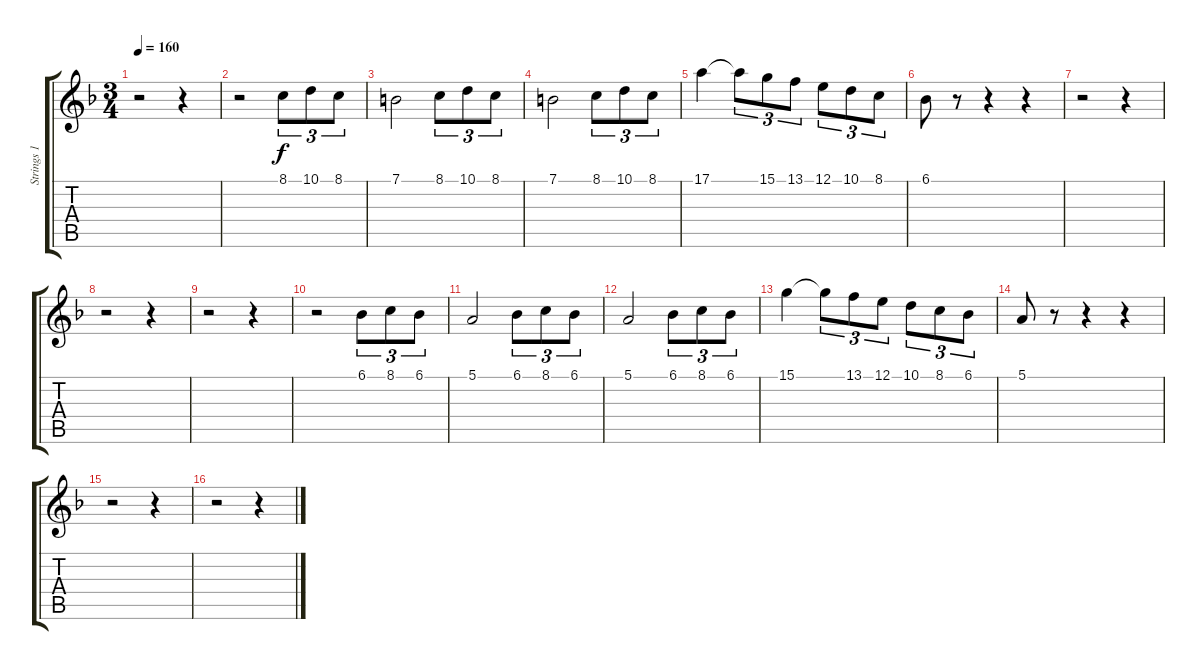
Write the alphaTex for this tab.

\track ("Strings 1" "Strings 1") {instrument stringensemble1}
\staff {score tabs}
\tuning (E4 B3 G3 D3 A2 E2) {hide}
\ts (3 4)
\tempo 160
\clef g2
\ks f
r.2{dy f} r.4 |
r.2 8.1.8{tu (3 2)} 10.1.8{tu (3 2)} 8.1.8{tu (3 2)} |
7.1.2 8.1.8{tu (3 2)} 10.1.8{tu (3 2)} 8.1.8{tu (3 2)} |
7.1.2 8.1.8{tu (3 2)} 10.1.8{tu (3 2)} 8.1.8{tu (3 2)} |
17.1.4 17.1{t}.8{tu (3 2)} 15.1.8{tu (3 2)} 13.1.8{tu (3 2)} 12.1.8{tu (3 2)} 10.1.8{tu (3 2)} 8.1.8{tu (3 2)} |
6.1.8 r.8 r.4 r.4 |
r.2 r.4 |
r.2 r.4 |
r.2 r.4 |
r.2 6.1.8{tu (3 2)} 8.1.8{tu (3 2)} 6.1.8{tu (3 2)} |
5.1.2 6.1.8{tu (3 2)} 8.1.8{tu (3 2)} 6.1.8{tu (3 2)} |
5.1.2 6.1.8{tu (3 2)} 8.1.8{tu (3 2)} 6.1.8{tu (3 2)} |
15.1.4 15.1{t}.8{tu (3 2)} 13.1.8{tu (3 2)} 12.1.8{tu (3 2)} 10.1.8{tu (3 2)} 8.1.8{tu (3 2)} 6.1.8{tu (3 2)} |
5.1.8 r.8 r.4 r.4 |
r.2 r.4 |
r.2 r.4
